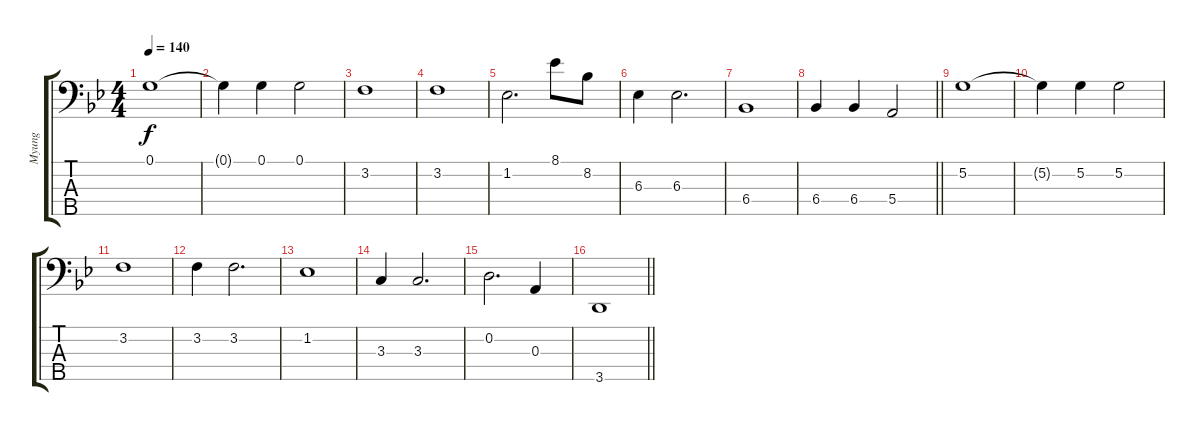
\track ("Myung" "Myung") {instrument electricbassfinger}
\staff {score tabs}
\tuning (G2 D2 A1 E1 B0) {hide}
\ts (4 4)
\tempo 140
\clef f4
\ks bb
0.1.1{dy f} |
0.1{t}.4 0.1.4 0.1.2 |
3.2.1 |
3.2.1 |
1.2.2{d} 8.1.8 8.2.8 |
6.3.4 6.3.2{d} |
6.4.1 |
\barLineRight lightlight
6.4.4 6.4.4 5.4.2 |
5.2.1 |
5.2{t}.4 5.2.4 5.2.2 |
3.2.1 |
3.2.4 3.2.2{d} |
1.2.1 |
3.3.4 3.3.2{d} |
0.2.2{d} 0.3.4 |
\barLineRight lightlight
3.5.1
